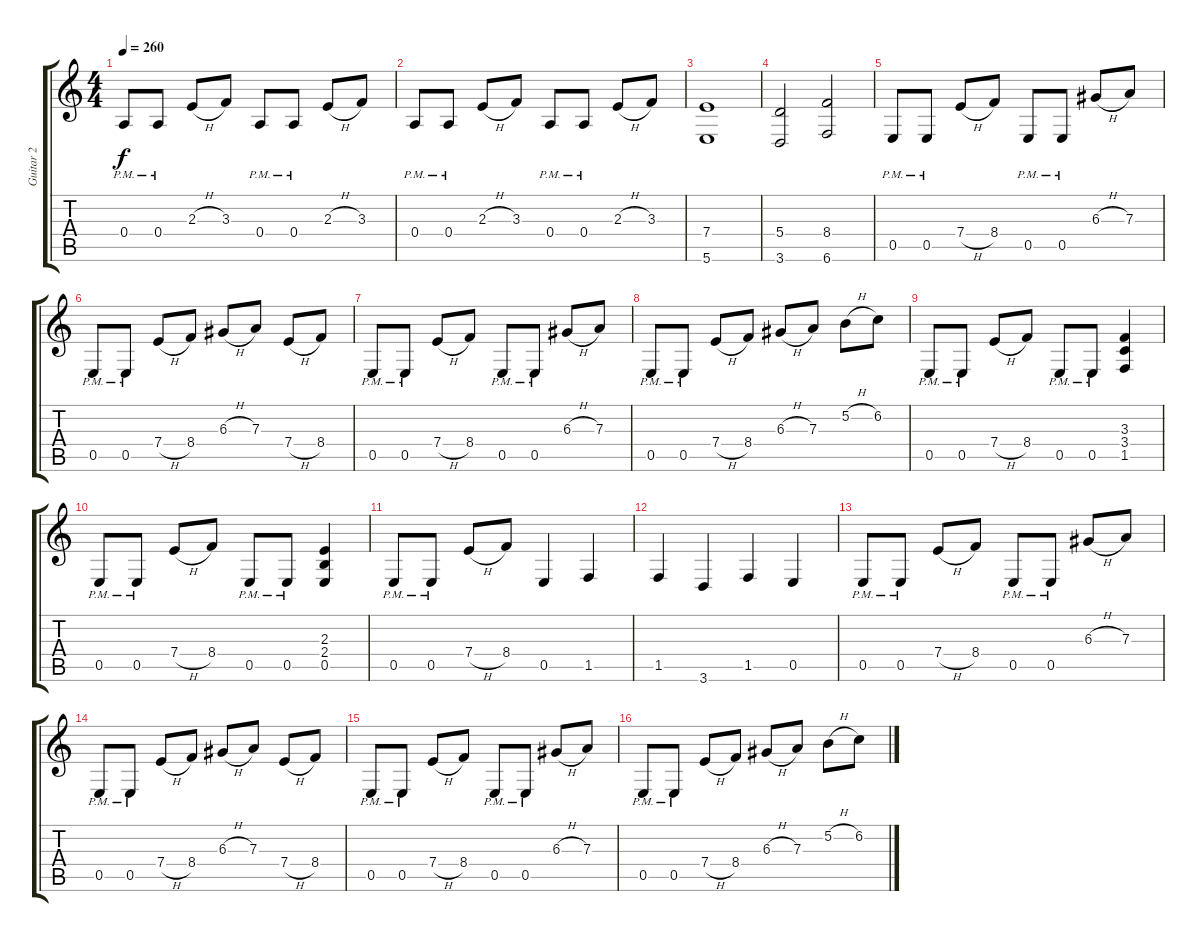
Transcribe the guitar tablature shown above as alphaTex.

\track ("Guitar 2" "Guitar 2") {instrument distortionguitar}
\staff {score tabs}
\tuning (B3 Gb3 D3 A2 E2 B1) {hide}
\ts (4 4)
\tempo 260
\clef g2
\ks c
0.4{pm}.8{dy f} 0.4{pm}.8 2.3{h}.8 3.3.8 0.4{pm}.8 0.4{pm}.8 2.3{h}.8 3.3.8 |
0.4{pm}.8 0.4{pm}.8 2.3{h}.8 3.3.8 0.4{pm}.8 0.4{pm}.8 2.3{h}.8 3.3.8 |
(7.4 5.6).1 |
(5.4 3.6).2 (8.4 6.6).2 |
0.5{pm}.8 0.5{pm}.8 7.4{h}.8 8.4.8 0.5{pm}.8 0.5{pm}.8 6.3{h}.8 7.3.8 |
0.5{pm}.8 0.5{pm}.8 7.4{h}.8 8.4.8 6.3{h}.8 7.3.8 7.4{h}.8 8.4.8 |
0.5{pm}.8 0.5{pm}.8 7.4{h}.8 8.4.8 0.5{pm}.8 0.5{pm}.8 6.3{h}.8 7.3.8 |
0.5{pm}.8 0.5{pm}.8 7.4{h}.8 8.4.8 6.3{h}.8 7.3.8 5.2{h}.8 6.2.8 |
0.5{pm}.8 0.5{pm}.8 7.4{h}.8 8.4.8 0.5{pm}.8 0.5{pm}.8 (3.3 3.4 1.5).4 |
0.5{pm}.8 0.5{pm}.8 7.4{h}.8 8.4.8 0.5{pm}.8 0.5{pm}.8 (2.3 2.4 0.5).4 |
0.5{pm}.8 0.5{pm}.8 7.4{h}.8 8.4.8 0.5.4 1.5.4 |
1.5.4 3.6.4 1.5.4 0.5.4 |
0.5{pm}.8 0.5{pm}.8 7.4{h}.8 8.4.8 0.5{pm}.8 0.5{pm}.8 6.3{h}.8 7.3.8 |
0.5{pm}.8 0.5{pm}.8 7.4{h}.8 8.4.8 6.3{h}.8 7.3.8 7.4{h}.8 8.4.8 |
0.5{pm}.8 0.5{pm}.8 7.4{h}.8 8.4.8 0.5{pm}.8 0.5{pm}.8 6.3{h}.8 7.3.8 |
0.5{pm}.8 0.5{pm}.8 7.4{h}.8 8.4.8 6.3{h}.8 7.3.8 5.2{h}.8 6.2.8
